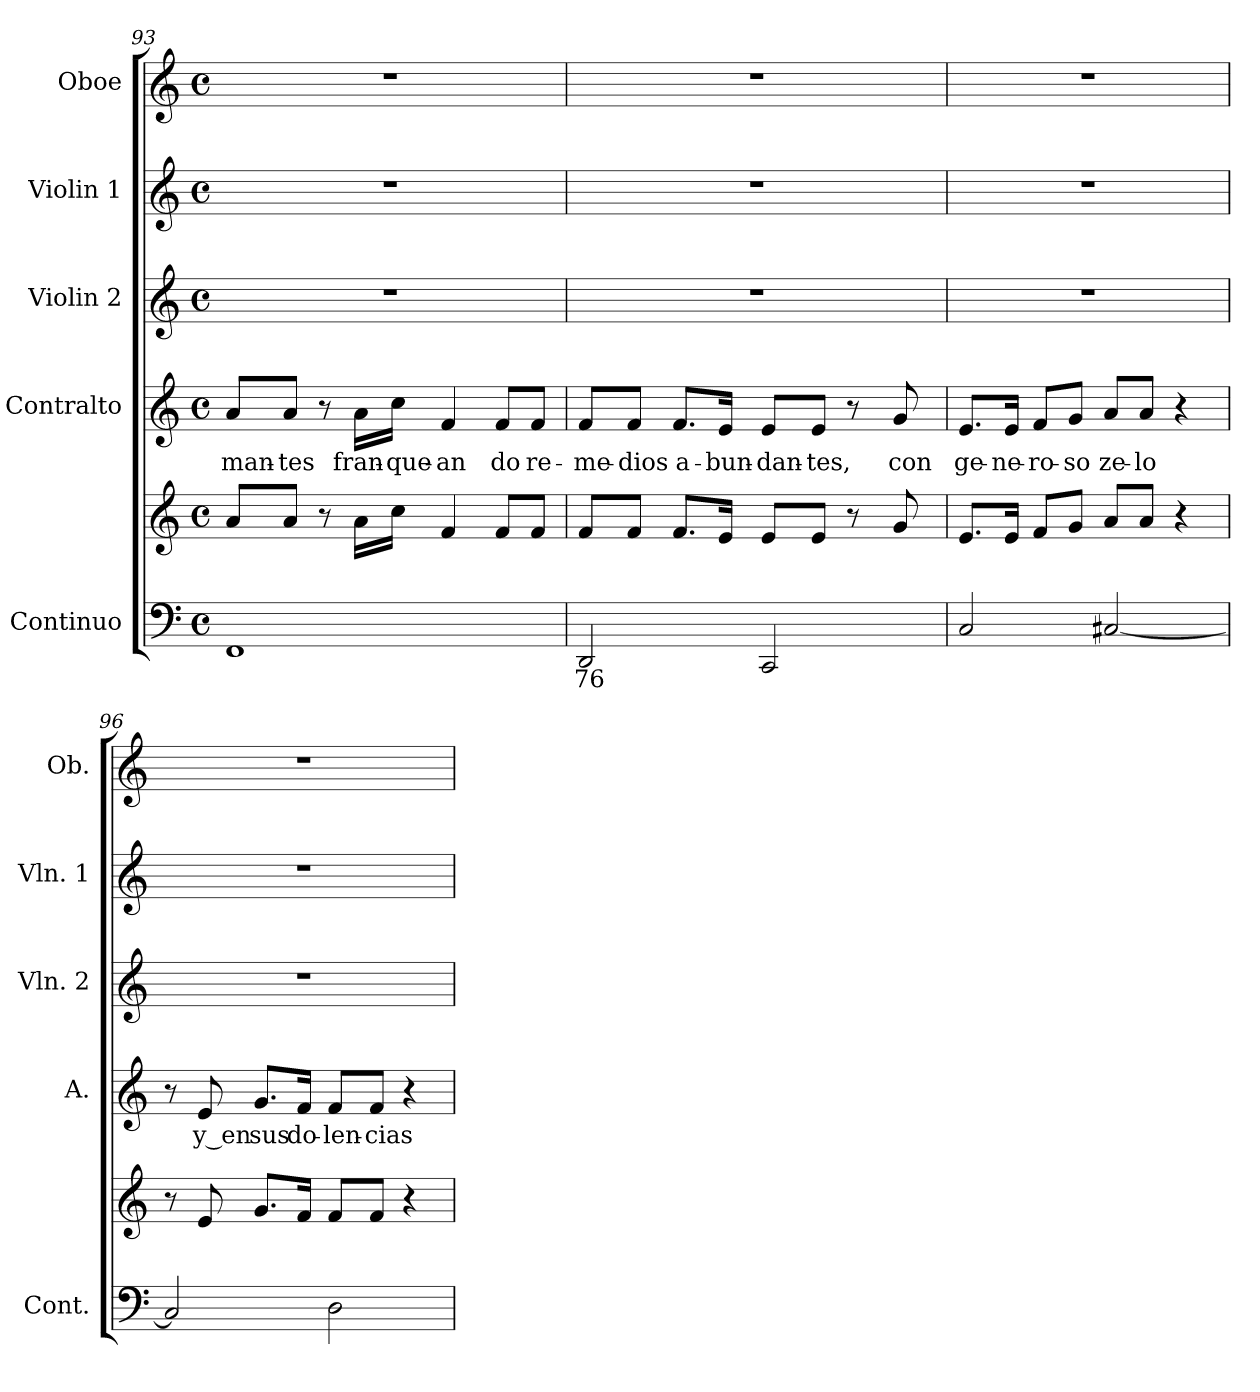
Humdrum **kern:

**kern	**kern	**kern	**text	**kern	**kern	**kern
*part5	*part5	*part4	*part4	*part3	*part2	*part1
*staff6	*staff5	*staff4	*staff4	*staff3	*staff2	*staff1
*I"Continuo	*	*I"Contralto	*	*I"Violin 2	*I"Violin 1	*I"Oboe
*I'Cont.	*	*I'A.	*	*I'Vln. 2	*I'Vln. 1	*I'Ob.
*clefF4	*clefG2	*clefG2	*	*clefG2	*clefG2	*clefG2
*k[]	*k[]	*k[]	*	*k[]	*k[]	*k[]
*C:	*C:	*C:	*	*C:	*C:	*C:
*M4/4	*M4/4	*M4/4	*	*M4/4	*M4/4	*M4/4
*met(c)	*met(c)	*met(c)	*	*met(c)	*met(c)	*met(c)
=93	=93	=93	=93	=93	=93	=93
!	!	!	!LO:LY:b:color=#000000	!	!	!
1FFi	8ai/L	8ai/L	-man-	1r	1r	1r
!	!	!	!LO:LY:b:color=#000000	!	!	!
.	8ai/J	8ai/J	-tes	.	.	.
.	8r	8r	.	.	.	.
!	!	!	!LO:LY:b:color=#000000	!	!	!
.	16ai\LL	16ai\LL	fran-	.	.	.
!	!	!	!LO:LY:b:color=#000000	!	!	!
.	16cci\JJ	16cci\JJ	-que-	.	.	.
!	!	!	!LO:LY:b:color=#000000	!	!	!
.	4fi/	4fi/	-an	.	.	.
!	!	!	!LO:LY:b:color=#000000	!	!	!
.	8fi/L	8fi/L	do	.	.	.
!	!	!	!LO:LY:b:color=#000000	!	!	!
.	8fi/J	8fi/J	re-	.	.	.
!!LO:LB:g=z
=94	=94	=94	=94	=94	=94	=94
!	!	!	!LO:LY:b:color=#000000	!	!	!
*^	*	*	*	*	*	*
2DDi/	16ryy	8fi/L	8fi/L	-me-	1r	1r	1r
.	512ryy	.	.	.	.	.	.
!	!LO:TX:b:rj:t=76	!	!	!	!	!	!
.	2ryy	.	.	.	.	.	.
!	!	!	!	!LO:LY:b:color=#000000	!	!	!
.	.	8fi/J	8fi/J	-dios	.	.	.
!	!	!	!	!LO:LY:b:color=#000000	!	!	!
.	.	8.fi/L	8.fi/L	a-	.	.	.
!	!	!	!	!LO:LY:b:color=#000000	!	!	!
.	.	16ei/Jk	16ei/Jk	-bun-	.	.	.
!	!	!	!	!LO:LY:b:color=#000000	!	!	!
2CCi/	.	8ei/L	8ei/L	-dan-	.	.	.
.	4ryy	.	.	.	.	.	.
!	!	!	!	!LO:LY:b:color=#000000	!	!	!
.	.	8ei/J	8ei/J	-tes,	.	.	.
.	.	8r	8r	.	.	.	.
.	8ryy	.	.	.	.	.	.
!	!	!	!	!LO:LY:b:color=#000000	!	!	!
.	.	8gi/	8gi/	con	.	.	.
.	32ryy	.	.	.	.	.	.
.	64...ryy	.	.	.	.	.	.
*v	*v	*	*	*	*	*	*
=95	=95	=95	=95	=95	=95	=95
*^	*	*	*	*	*	*
!	!	!	!	!LO:LY:b:color=#000000	!	!	!
*v	*v	*	*	*	*	*	*
2Ci/	8.ei/L	8.ei/L	ge-	1r	1r	1r
!	!	!	!LO:LY:b:color=#000000	!	!	!
.	16ei/Jk	16ei/Jk	-ne-	.	.	.
!	!	!	!LO:LY:b:color=#000000	!	!	!
.	8fi/L	8fi/L	-ro-	.	.	.
!	!	!	!LO:LY:b:color=#000000	!	!	!
.	8gi/J	8gi/J	-so	.	.	.
!	!	!	!LO:LY:b:color=#000000	!	!	!
[2C#Xi/	8ai/L	8ai/L	ze-	.	.	.
!	!	!	!LO:LY:b:color=#000000	!	!	!
.	8ai/J	8ai/J	-lo	.	.	.
.	4r	4r	.	.	.	.
=96	=96	=96	=96	=96	=96	=96
2C#i/]	8r	8r	.	1r	1r	1r
!	!	!	!LO:LY:b:color=#000000	!	!	!
.	8ei/	8ei/	y_en	.	.	.
!	!	!	!LO:LY:b:color=#000000	!	!	!
.	8.gi/L	8.gi/L	sus	.	.	.
!	!	!	!LO:LY:b:color=#000000	!	!	!
.	16fi/Jk	16fi/Jk	do-	.	.	.
!	!	!	!LO:LY:b:color=#000000	!	!	!
2Di\	8fi/L	8fi/L	-len-	.	.	.
!	!	!	!LO:LY:b:color=#000000	!	!	!
.	8fi/J	8fi/J	-cias	.	.	.
.	4r	4r	.	.	.	.
=	=	=	=	=	=	=
*-	*-	*-	*-	*-	*-	*-
